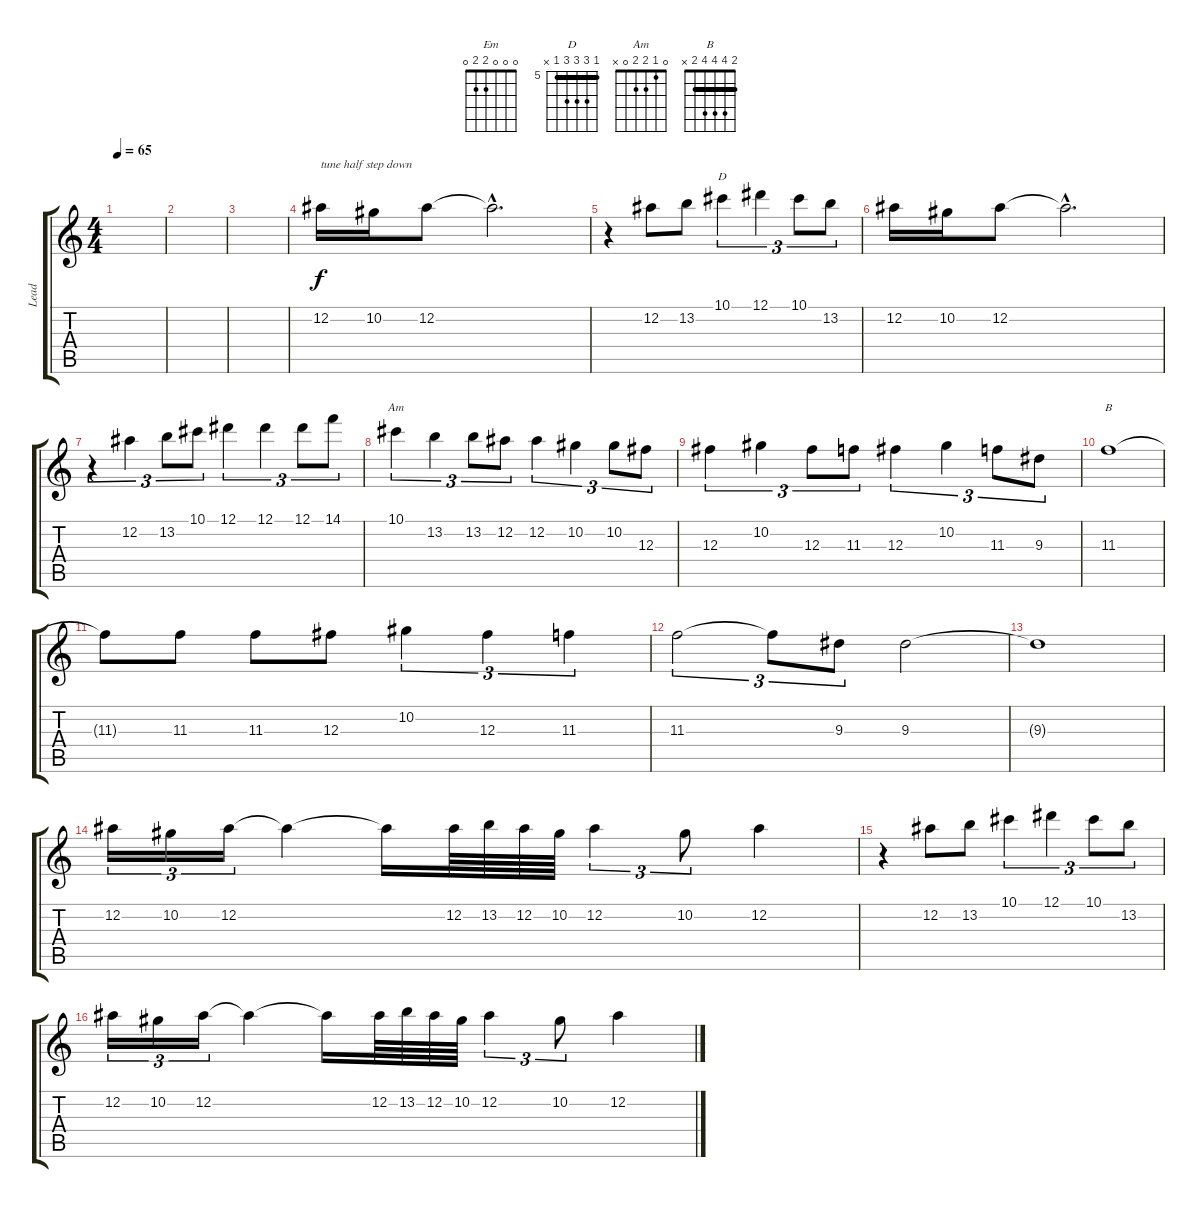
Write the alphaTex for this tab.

\track ("Lead" "Lead") {instrument acousticguitarsteel}
\staff {score tabs}
\tuning (Eb4 Bb3 Gb3 Db3 Ab2 Eb2) {hide}
\chord ("Em" 0 0 0 2 2 0)
\chord ("D" 5 7 7 7 5 x) {firstfret 5 barre 5}
\chord ("Am" 0 1 2 2 0 x)
\chord ("B" 2 4 4 4 2 x) {barre 2}
\ts (4 4)
\tempo 65
\clef g2
\ks c
|
|
|
12.2.16{txt "tune half step down"} 10.2.16 12.2.8 12.2{hac t}.2{d} |
r.4 12.2.8 13.2.8 10.1.4{tu (3 2) ch "D"} 12.1.4{tu (3 2)} 10.1.8{tu (3 2)} 13.2.8{tu (3 2)} |
12.2.16 10.2.16 12.2.8 12.2{hac t}.2{d} |
r.4{tu (3 2)} 12.2.4{tu (3 2)} 13.2.8{tu (3 2)} 10.1.8{tu (3 2)} 12.1.4{tu (3 2)} 12.1.4{tu (3 2)} 12.1.8{tu (3 2)} 14.1.8{tu (3 2)} |
10.1.4{tu (3 2) ch "Am"} 13.2.4{tu (3 2)} 13.2.8{tu (3 2)} 12.2.8{tu (3 2)} 12.2.4{tu (3 2)} 10.2.4{tu (3 2)} 10.2.8{tu (3 2)} 12.3.8{tu (3 2)} |
12.3.4{tu (3 2)} 10.2.4{tu (3 2)} 12.3.8{tu (3 2)} 11.3.8{tu (3 2)} 12.3.4{tu (3 2)} 10.2.4{tu (3 2)} 11.3.8{tu (3 2)} 9.3.8{tu (3 2)} |
11.3.1{ch "B"} |
11.3{t}.8 11.3.8 11.3.8 12.3.8 10.2.4{tu (3 2)} 12.3.4{tu (3 2)} 11.3.4{tu (3 2)} |
11.3.2{tu (3 2)} 11.3{t}.8{tu (3 2)} 9.3.8{tu (3 2)} 9.3.2 |
9.3{t}.1 |
12.2.16{tu (3 2)} 10.2.16{tu (3 2)} 12.2.16{tu (3 2)} 12.2{t}.4 12.2{t}.16 12.2.64 13.2.64 12.2.64 10.2.64 12.2.4{tu (3 2)} 10.2.8{tu (3 2)} 12.2.4 |
r.4 12.2.8 13.2.8 10.1.4{tu (3 2)} 12.1.4{tu (3 2)} 10.1.8{tu (3 2)} 13.2.8{tu (3 2)} |
12.2.16{tu (3 2)} 10.2.16{tu (3 2)} 12.2.16{tu (3 2)} 12.2{t}.4 12.2{t}.16 12.2.64 13.2.64 12.2.64 10.2.64 12.2.4{tu (3 2)} 10.2.8{tu (3 2)} 12.2.4
